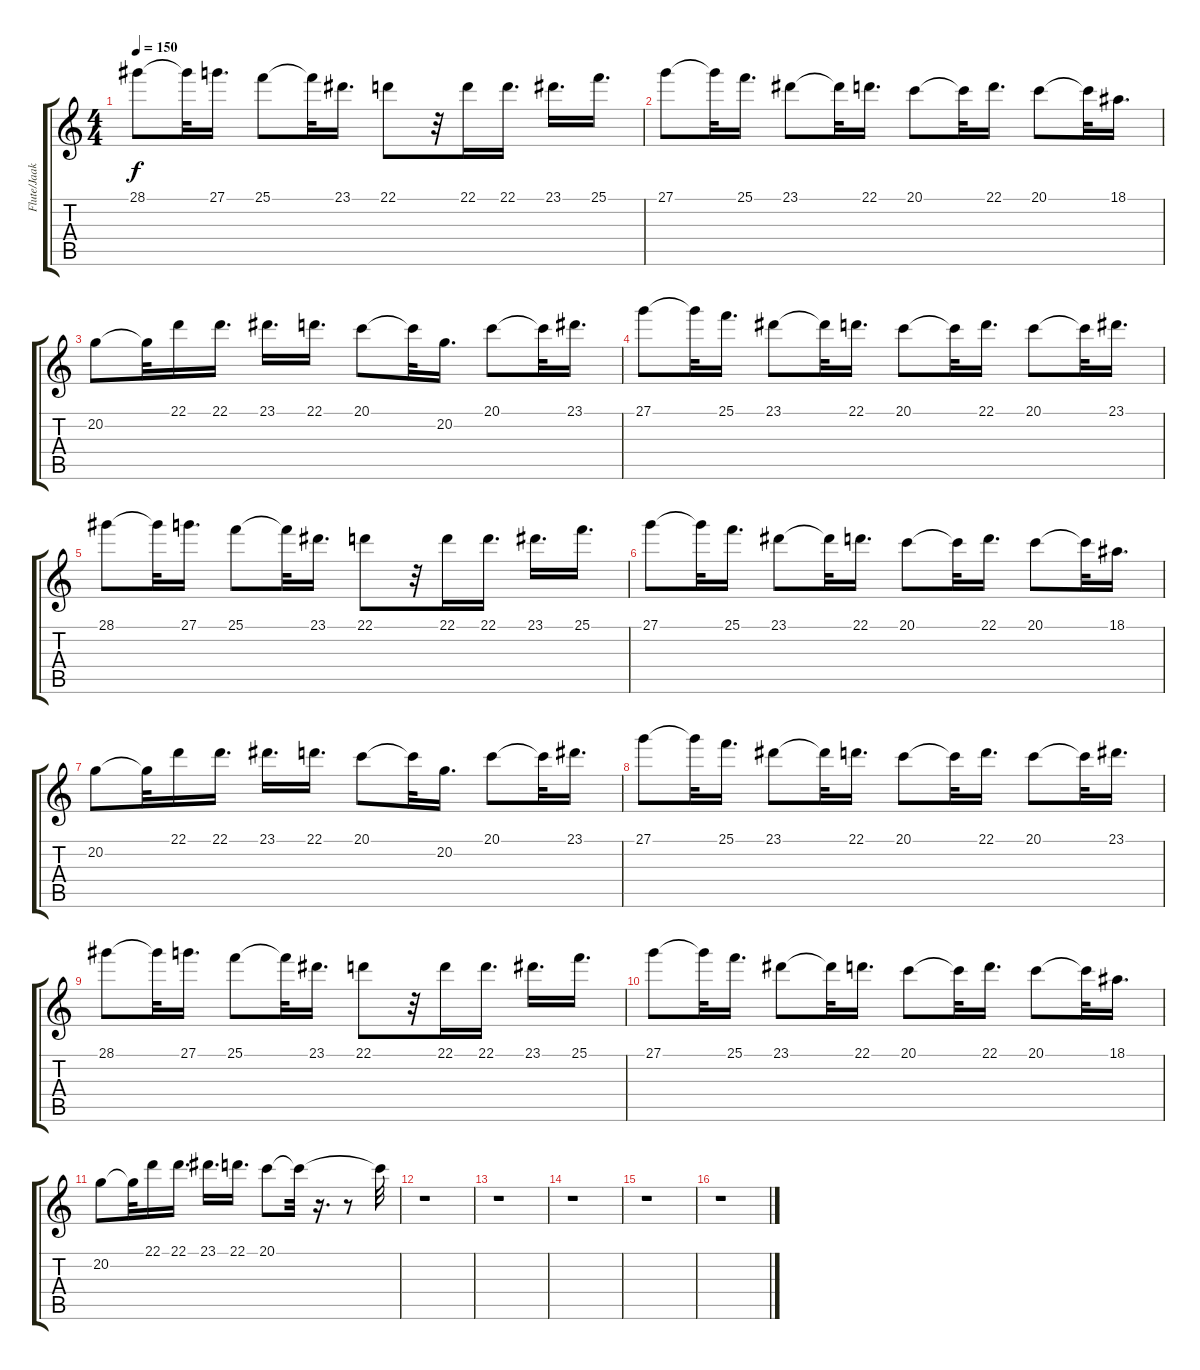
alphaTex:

\track ("Flute/Jaakko" "Flute/Jaak") {instrument piccolo}
\staff {score tabs}
\tuning (E4 B3 G3 D3 A2 E2) {hide}
\ts (4 4)
\tempo 150
\clef g2
\ks c
28.1.8{dy f} 28.1{t}.32 27.1.16{d} 25.1.8 25.1{t}.32 23.1.16{d} 22.1.8 r.32 22.1.16 22.1.16{d} 23.1.16{d} 25.1.16{d} |
27.1.8 27.1{t}.32 25.1.16{d} 23.1.8 23.1{t}.32 22.1.16{d} 20.1.8 20.1{t}.32 22.1.16{d} 20.1.8 20.1{t}.32 18.1.16{d} |
20.2.8 20.2{t}.32 22.1.16 22.1.16{d} 23.1.16{d} 22.1.16{d} 20.1.8 20.1{t}.32 20.2.16{d} 20.1.8 20.1{t}.32 23.1.16{d} |
27.1.8 27.1{t}.32 25.1.16{d} 23.1.8 23.1{t}.32 22.1.16{d} 20.1.8 20.1{t}.32 22.1.16{d} 20.1.8 20.1{t}.32 23.1.16{d} |
28.1.8 28.1{t}.32 27.1.16{d} 25.1.8 25.1{t}.32 23.1.16{d} 22.1.8 r.32 22.1.16 22.1.16{d} 23.1.16{d} 25.1.16{d} |
27.1.8 27.1{t}.32 25.1.16{d} 23.1.8 23.1{t}.32 22.1.16{d} 20.1.8 20.1{t}.32 22.1.16{d} 20.1.8 20.1{t}.32 18.1.16{d} |
20.2.8 20.2{t}.32 22.1.16 22.1.16{d} 23.1.16{d} 22.1.16{d} 20.1.8 20.1{t}.32 20.2.16{d} 20.1.8 20.1{t}.32 23.1.16{d} |
27.1.8 27.1{t}.32 25.1.16{d} 23.1.8 23.1{t}.32 22.1.16{d} 20.1.8 20.1{t}.32 22.1.16{d} 20.1.8 20.1{t}.32 23.1.16{d} |
28.1.8 28.1{t}.32 27.1.16{d} 25.1.8 25.1{t}.32 23.1.16{d} 22.1.8 r.32 22.1.16 22.1.16{d} 23.1.16{d} 25.1.16{d} |
27.1.8 27.1{t}.32 25.1.16{d} 23.1.8 23.1{t}.32 22.1.16{d} 20.1.8 20.1{t}.32 22.1.16{d} 20.1.8 20.1{t}.32 18.1.16{d} |
20.2.8 20.2{t}.32 22.1.16 22.1.16{d} 23.1.16{d} 22.1.16{d} 20.1.8 20.1{t}.32 r.16{d} r.8 20.1{t}.32 |
r.1 |
r.1 |
r.1 |
r.1 |
r.1
